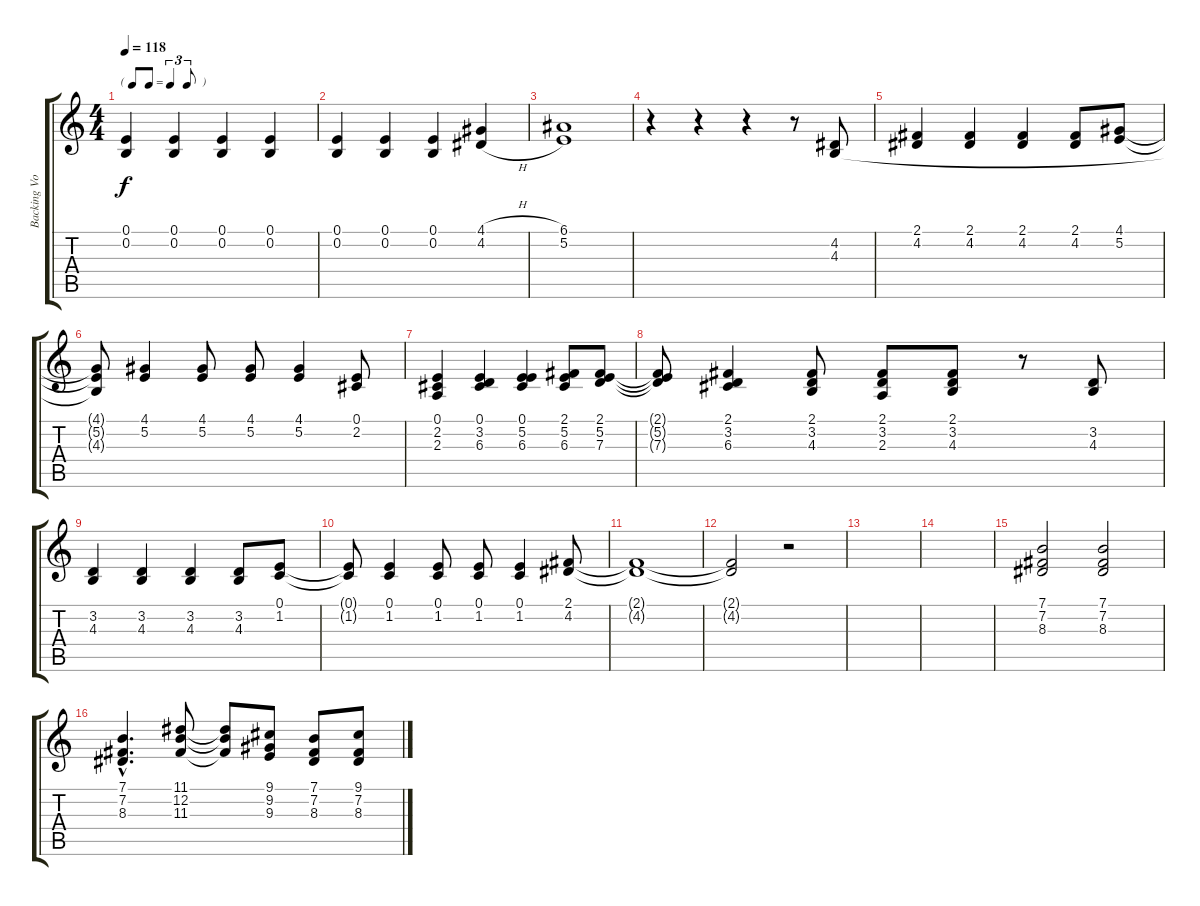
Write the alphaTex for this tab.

\track ("Backing Vocals" "Backing Vo") {instrument sopranosax}
\staff {score tabs}
\tuning (E4 B3 G3 D3 A2 E2) {hide}
\ts (4 4)
\tf triplet8th
\tempo 118
\clef g2
\ks c
(0.1 0.2).4{dy f} (0.1 0.2).4 (0.1 0.2).4 (0.1 0.2).4 |
(0.1 0.2).4 (0.1 0.2).4 (0.1 0.2).4 (4.1{h} 4.2{h}).4 |
(6.1 5.2).1 |
r.4 r.4 r.4 r.8 (4.2 4.3).8 |
(2.1 4.2).4 (2.1 4.2).4 (2.1 4.2).4 (2.1 4.2).8 (4.1 5.2).8 |
(4.1{t} 5.2{t} 4.3{t}).8 (4.1 5.2).4 (4.1 5.2).8 (4.1 5.2).8 (4.1 5.2).4 (0.1 2.2).8 |
(0.1 2.2 2.3).4 (0.1 3.2 6.3).4 (0.1 5.2 6.3).4 (2.1 5.2 6.3).8 (2.1 5.2 7.3).8 |
(2.1{t} 5.2{t} 7.3{t}).8 (2.1 3.2 6.3).4 (2.1 3.2 4.3).8 (2.1 3.2 2.3).8 (2.1 3.2 4.3).8 r.8 (3.2 4.3).8 |
(3.2 4.3).4 (3.2 4.3).4 (3.2 4.3).4 (3.2 4.3).8 (0.1 1.2).8 |
(0.1{t} 1.2{t}).8 (0.1 1.2).4 (0.1 1.2).8 (0.1 1.2).8 (0.1 1.2).4 (2.1 4.2).8 |
(2.1{t} 4.2{t}).1 |
(2.1{t} 4.2{t}).2 r.2 |
|
|
(7.1 7.2 8.3).2 (7.1 7.2 8.3).2 |
(7.1{hac} 7.2{hac} 8.3{hac}).4{d} (11.1 12.2 11.3).8 (11.1{t} 12.2{t} 11.3{t}).8 (9.1 9.2 9.3).8 (7.1 7.2 8.3).8 (9.1 7.2 8.3).8
